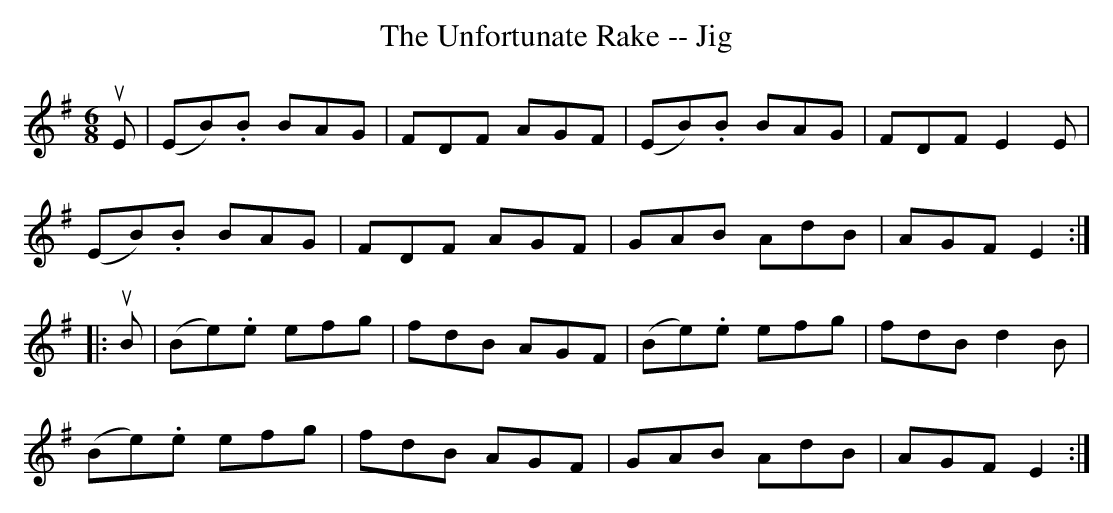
X:1
T: The Unfortunate Rake -- Jig
M:6/8
L:1/8
K:Em
uE|\
(EB).B BAG | FDF AGF | (EB).B BAG | FDF E2E |
(EB).B BAG | FDF AGF | GAB AdB | AGF E2:|
|:uB|\
(Be).e efg | fdB AGF | (Be).e efg | fdB d2B |
(Be).e efg | fdB AGF | GAB AdB | AGF E2:|
